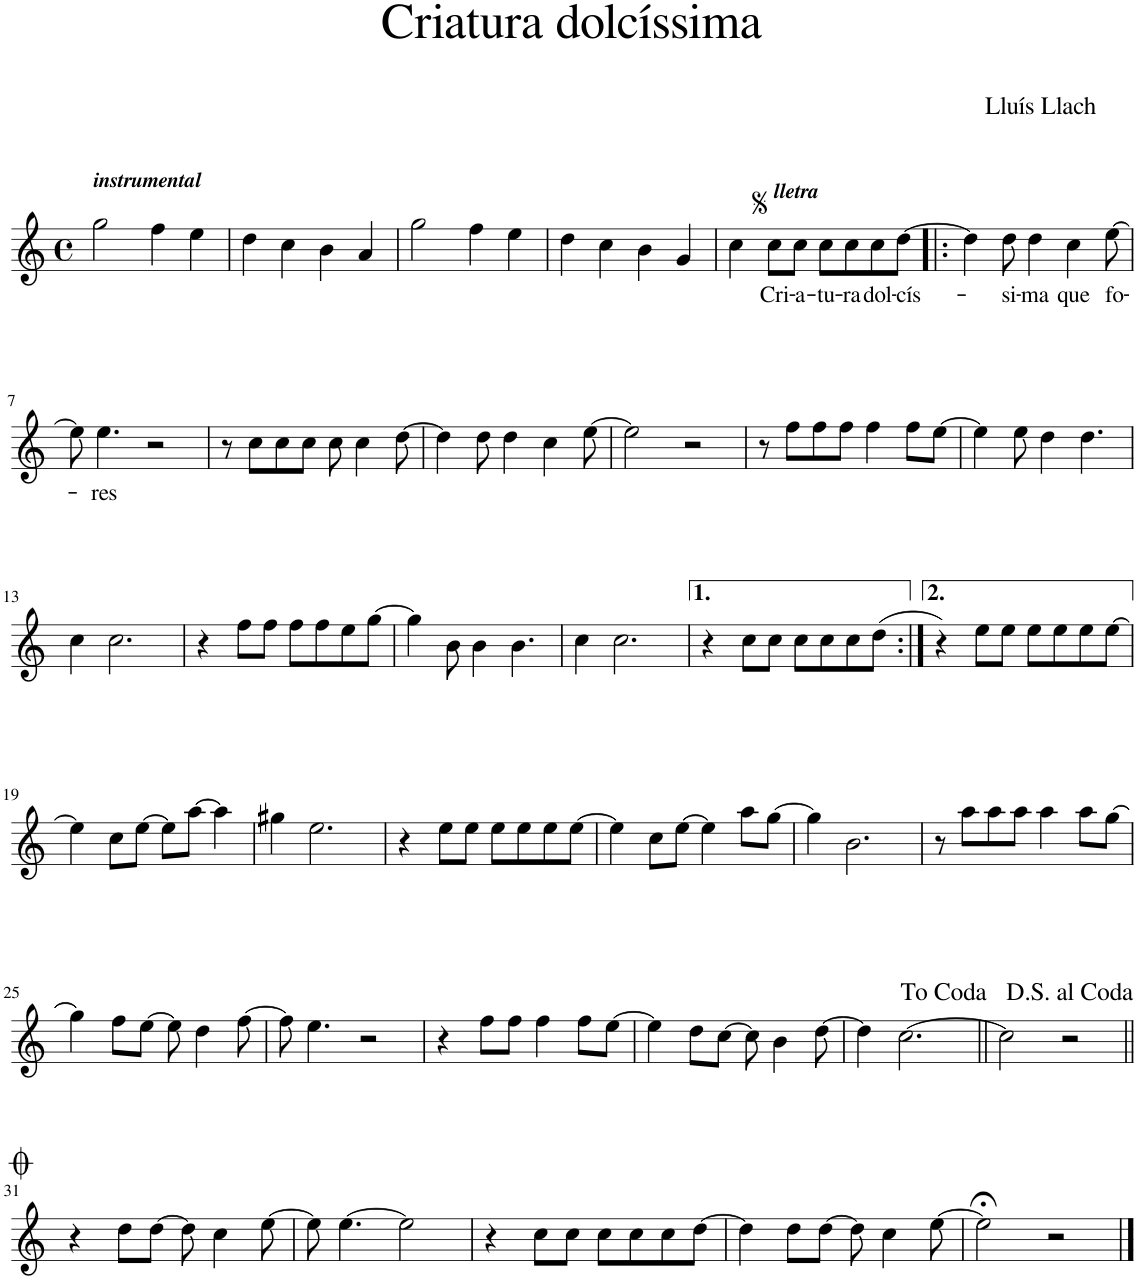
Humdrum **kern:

**kern	**text
*part1	*part1
*staff1	*staff1
*I"Oboè	*
*I'Ob.	*
*clefG2	*
*k[]	*
*M4/4	*
*met(c)	*
=1	=1
!LO:TX:a:Bi:t=instrumental	!
2gg\	.
4ff\	.
4ee\	.
=2	=2
4dd\	.
4cc\	.
4b\	.
4a/	.
=3	=3
2gg\	.
4ff\	.
4ee\	.
=4	=4
4dd\	.
4cc\	.
4b\	.
4g/	.
=5	=5
4cc\	.
!LO:TX:a:Bi:t=lletra	!
!	!LO:LY:b
8cc\L	Cri-
!	!LO:LY:b
8cc\J	-a-
!	!LO:LY:b
8cc\L	-tu-
!	!LO:LY:b
8cc\	-ra
!	!LO:LY:b
8cc\	dol-
!	!LO:LY:b
[8dd\J	-cís-
=6!|:	=6!|:
4dd\]	.
!	!LO:LY:b
8dd\	-si-
!	!LO:LY:b
4dd\	-ma
!	!LO:LY:b
4cc\	que
!	!LO:LY:b
[8ee\	fo-
!!LO:LB:g=z
=7	=7
8ee\]	.
!	!LO:LY:b
4.ee\	-res
2r	.
=8	=8
8r	.
8cc\L	.
8cc\	.
8cc\J	.
8cc\	.
4cc\	.
[8dd\	.
=9	=9
4dd\]	.
8dd\	.
4dd\	.
4cc\	.
[8ee\	.
=10	=10
2ee\]	.
2r	.
=11	=11
8r	.
8ff\L	.
8ff\	.
8ff\J	.
4ff\	.
8ff\L	.
[8ee\J	.
=12	=12
4ee\]	.
8ee\	.
4dd\	.
4.dd\	.
!!LO:LB:g=z
=13	=13
4cc\	.
2.cc\	.
=14	=14
4r	.
8ff\L	.
8ff\J	.
8ff\L	.
8ff\	.
8ee\	.
[8gg\J	.
=15	=15
4gg\]	.
8b\	.
4b\	.
4.b\	.
=16	=16
4cc\	.
2.cc\	.
=17	=17
4r	.
8cc\L	.
8cc\J	.
8cc\L	.
8cc\	.
8cc\	.
(8dd\J	.
=18:|!	=18:|!
4r)	.
8ee\L	.
8ee\J	.
8ee\L	.
8ee\	.
8ee\	.
[8ee\J	.
!!LO:LB:g=z
=19	=19
4ee\]	.
8cc\L	.
[8ee\J	.
8ee\L]	.
[8aa\J	.
4aa\]	.
=20	=20
4gg#X\	.
2.ee\	.
=21	=21
4r	.
8ee\L	.
8ee\J	.
8ee\L	.
8ee\	.
8ee\	.
[8ee\J	.
=22	=22
4ee\]	.
8cc\L	.
[8ee\J	.
4ee\]	.
8aa\L	.
[8gg\J	.
=23	=23
4gg\]	.
2.b\	.
=24	=24
8r	.
8aa\L	.
8aa\	.
8aa\J	.
4aa\	.
8aa\L	.
[8gg\J	.
!!LO:LB:g=z
=25	=25
4gg\]	.
8ff\L	.
[8ee\J	.
8ee\]	.
4dd\	.
[8ff\	.
=26	=26
8ff\]	.
4.ee\	.
2r	.
=27	=27
4r	.
8ff\L	.
8ff\J	.
4ff\	.
8ff\L	.
[8ee\J	.
=28	=28
4ee\]	.
8dd\L	.
[8cc\J	.
8cc\]	.
4b\	.
[8dd\	.
=29	=29
4dd\]	.
[2.cc\	.
=30||	=30||
2cc\]	.
2r	.
!!LO:LB:g=z
=31||	=31||
4r	.
8dd\L	.
[8dd\J	.
8dd\]	.
4cc\	.
[8ee\	.
=32	=32
8ee\]	.
[4.ee\	.
2ee\]	.
=33	=33
4r	.
8cc\L	.
8cc\J	.
8cc\L	.
8cc\	.
8cc\	.
[8dd\J	.
=34	=34
4dd\]	.
8dd\L	.
[8dd\J	.
8dd\]	.
4cc\	.
[8ee\	.
=35	=35
2ee;<\]	.
2r	.
==	==
*-	*-
